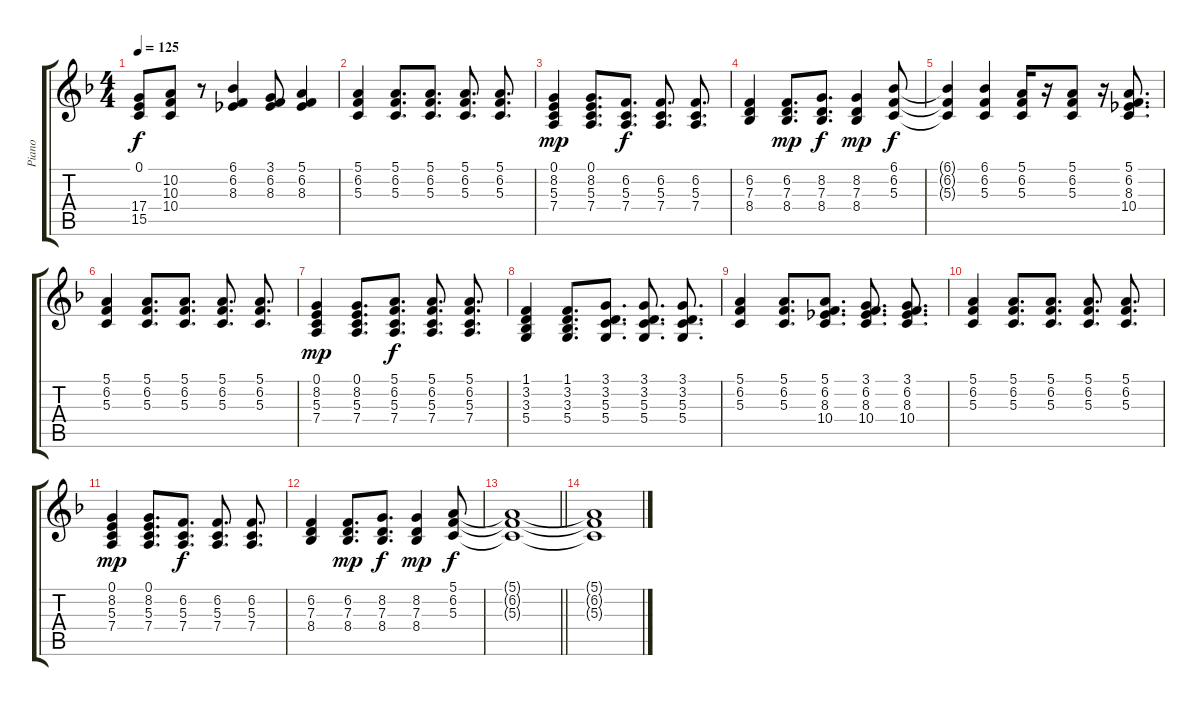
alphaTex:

\track ("Piano" "Piano") {instrument acousticgrandpiano}
\staff {score tabs}
\tuning (E4 B3 G3 D3 A2 E2) {hide}
\ts (4 4)
\tempo 125
\clef g2
\ks f
(0.1{t} 17.4{t} 15.5{t}).8{dy f} (10.2 10.3 10.4).8 r.8 (6.1 6.2 8.3).4 (3.1 6.2 8.3).8 (5.1 6.2 8.3).4 |
(5.1 6.2 5.3).4 (5.1 6.2 5.3).8{d} (5.1 6.2 5.3).8{d} (5.1 6.2 5.3).8{d} (5.1 6.2 5.3).8{d} |
(0.1 8.2 5.3 7.4).4{dy mp} (0.1 8.2 5.3 7.4).8{d} (6.2 5.3 7.4).8{d dy f} (6.2 5.3 7.4).8{d} (6.2 5.3 7.4).8{d} |
(6.2 7.3 8.4).4 (6.2 7.3 8.4).8{d dy mp} (8.2 7.3 8.4).8{d dy f} (8.2 7.3 8.4).4{dy mp} (6.1 6.2 5.3).8{dy f} |
(6.1{t} 6.2{t} 5.3{t}).4 (6.1 6.2 5.3).4 (5.1 6.2 5.3).16 r.16 (5.1 6.2 5.3).8 r.16 (5.1 6.2 8.3 10.4).8{d} |
(5.1 6.2 5.3).4 (5.1 6.2 5.3).8{d} (5.1 6.2 5.3).8{d} (5.1 6.2 5.3).8{d} (5.1 6.2 5.3).8{d} |
(0.1 8.2 5.3 7.4).4{dy mp} (0.1 8.2 5.3 7.4).8{d} (5.1 6.2 5.3 7.4).8{d dy f} (5.1 6.2 5.3 7.4).8{d} (5.1 6.2 5.3 7.4).8{d} |
(1.1 3.2 3.3 5.4).4 (1.1 3.2 3.3 5.4).8{d} (3.1 3.2 5.3 5.4).8{d} (3.1 3.2 5.3 5.4).8{d} (3.1 3.2 5.3 5.4).8{d} |
(5.1 6.2 5.3).4 (5.1 6.2 5.3).8{d} (5.1 6.2 8.3 10.4).8{d} (3.1 6.2 8.3 10.4).8{d} (3.1 6.2 8.3 10.4).8{d} |
(5.1 6.2 5.3).4 (5.1 6.2 5.3).8{d} (5.1 6.2 5.3).8{d} (5.1 6.2 5.3).8{d} (5.1 6.2 5.3).8{d} |
(0.1 8.2 5.3 7.4).4{dy mp} (0.1 8.2 5.3 7.4).8{d} (6.2 5.3 7.4).8{d dy f} (6.2 5.3 7.4).8{d} (6.2 5.3 7.4).8{d} |
(6.2 7.3 8.4).4 (6.2 7.3 8.4).8{d dy mp} (8.2 7.3 8.4).8{d dy f} (8.2 7.3 8.4).4{dy mp} (5.1 6.2 5.3).8{dy f} |
\barLineRight lightlight
(5.1{t} 6.2{t} 5.3{t}).1{volume 0} |
(5.1{t} 6.2{t} 5.3{t}).1
